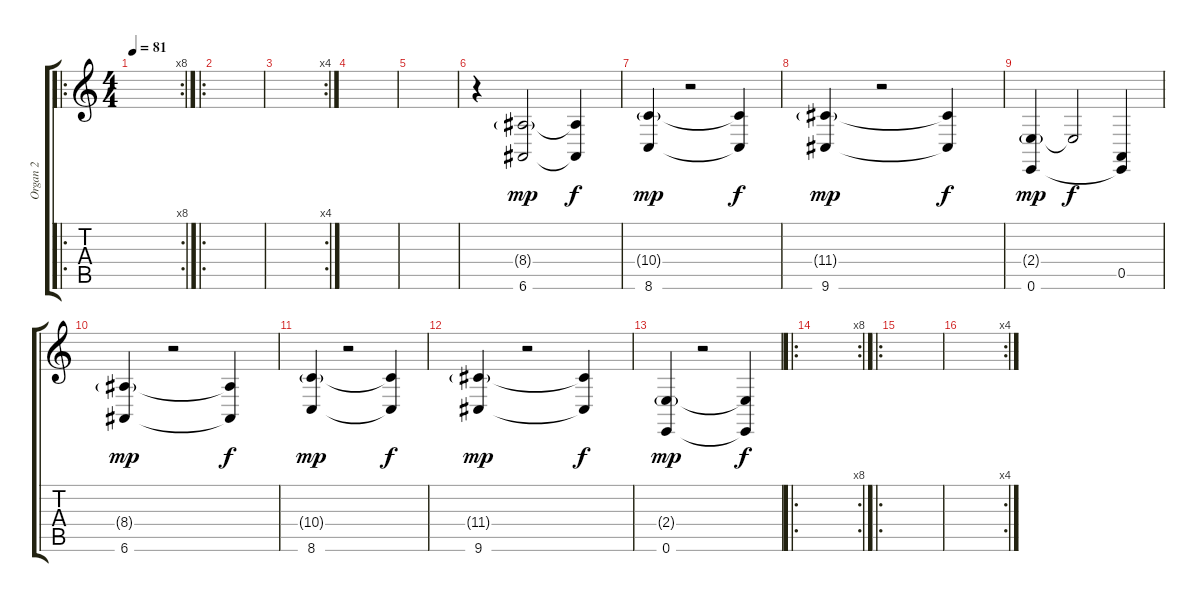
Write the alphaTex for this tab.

\track ("Organ 2" "Organ 2") {instrument rockorgan}
\staff {score tabs}
\tuning (E4 B3 G3 D3 A2 E2) {hide}
\ro
\rc 8
\ts (4 4)
\tempo 81
\clef g2
\ks c
|
\ro
|
\rc 4
|
|
|
r.4 (8.4{g} 6.6).2{dy mp} (8.4{t} 6.6{t}).4{dy f} |
(10.4{g} 8.6).4{dy mp} r.2 (10.4{t} 8.6{t}).4{dy f} |
(11.4{g} 9.6).4{dy mp} r.2 (11.4{t} 9.6{t}).4{dy f} |
(2.4{g} 0.6).4{dy mp} 2.4{t}.2{dy f} (0.5 0.6{t}).4 |
(8.4{g} 6.6).4{dy mp} r.2 (8.4{t} 6.6{t}).4{dy f} |
(10.4{g} 8.6).4{dy mp} r.2 (10.4{t} 8.6{t}).4{dy f} |
(11.4{g} 9.6).4{dy mp} r.2 (11.4{t} 9.6{t}).4{dy f} |
(2.4{g} 0.6).4{dy mp} r.2 (2.4{t} 0.6{t}).4{dy f} |
\ro
\rc 8
|
\ro
|
\rc 4
